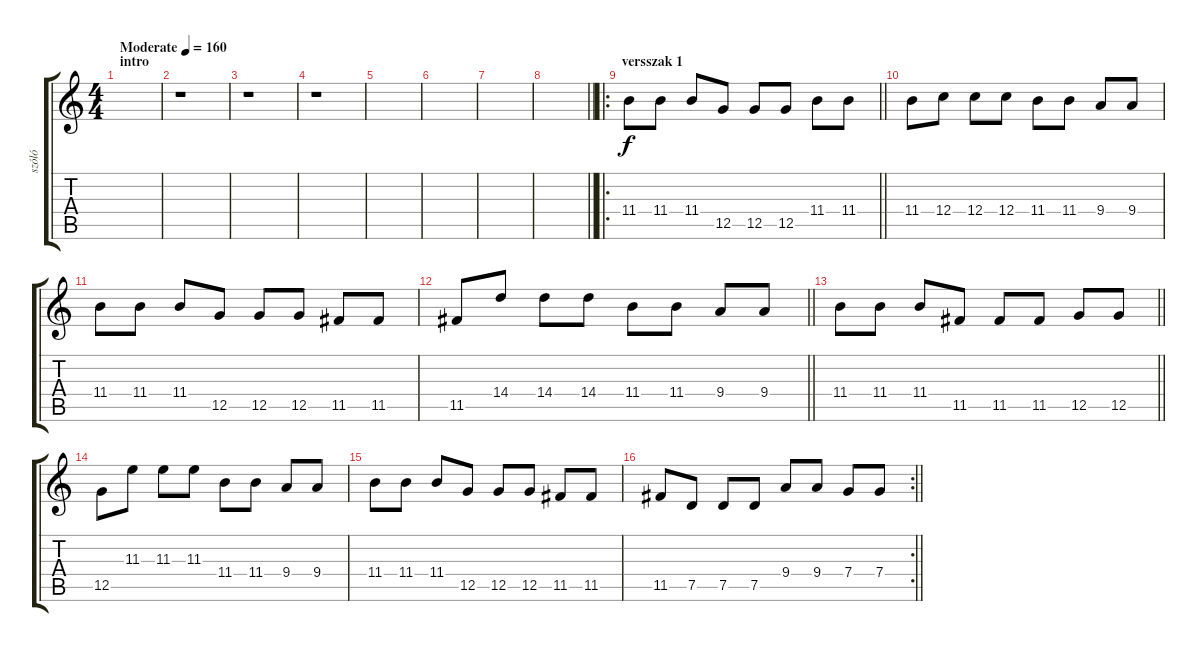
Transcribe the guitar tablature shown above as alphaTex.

\track ("szóló" "szóló") {instrument overdrivenguitar}
\staff {score tabs}
\tuning (D4 A3 F3 C3 G2 C2) {hide}
\ts (4 4)
\section ("" "intro")
\tempo (160 "Moderate")
\clef g2
\ks c
|
r.1 |
r.1 |
r.1 |
|
|
|
\barLineRight lightlight
|
\ro
\section ("" "versszak 1")
\barLineRight lightlight
11.4.8 11.4.8 11.4.8 12.5.8 12.5.8 12.5.8 11.4.8 11.4.8 |
11.4.8 12.4.8 12.4.8 12.4.8 11.4.8 11.4.8 9.4.8 9.4.8 |
11.4.8 11.4.8 11.4.8 12.5.8 12.5.8 12.5.8 11.5.8 11.5.8 |
\barLineRight lightlight
11.5.8 14.4.8 14.4.8 14.4.8 11.4.8 11.4.8 9.4.8 9.4.8 |
\barLineRight lightlight
11.4.8 11.4.8 11.4.8 11.5.8 11.5.8 11.5.8 12.5.8 12.5.8 |
12.5.8 11.3.8 11.3.8 11.3.8 11.4.8 11.4.8 9.4.8 9.4.8 |
11.4.8 11.4.8 11.4.8 12.5.8 12.5.8 12.5.8 11.5.8 11.5.8 |
\rc 2
\barLineRight lightlight
11.5.8 7.5.8 7.5.8 7.5.8 9.4.8 9.4.8 7.4.8 7.4.8
